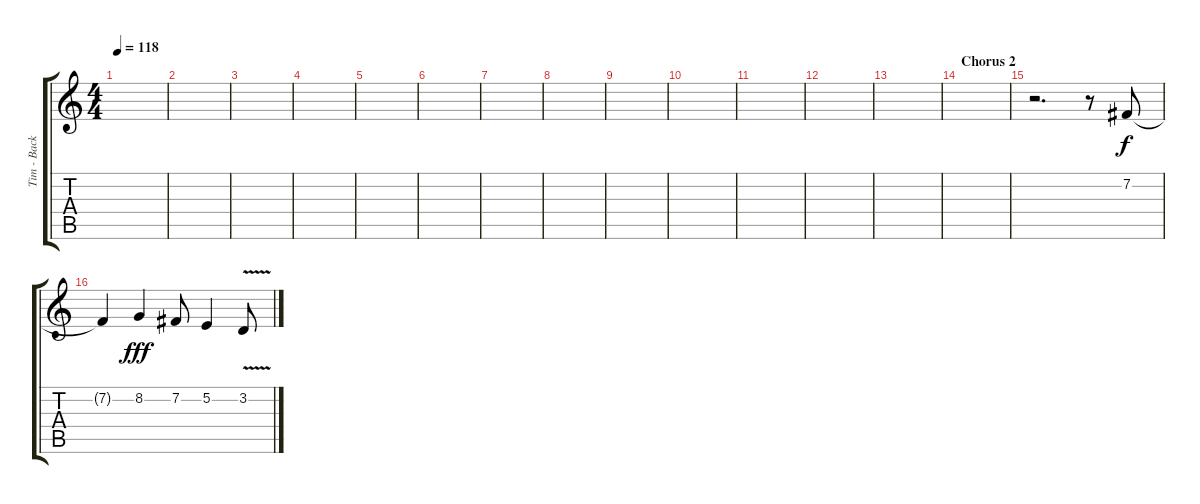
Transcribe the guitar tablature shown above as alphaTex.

\track ("Tim - Backup Vocals" "Tim - Back") {instrument lead1square}
\staff {score tabs}
\tuning (E4 B3 G3 D3 A2 E2) {hide}
\ts (4 4)
\tempo 118
\clef g2
\ks c
|
|
|
|
|
|
|
|
|
|
|
|
|
\section ("" "Chorus 2")
|
r.2{d} r.8 7.2.8 |
7.2{t}.4{dy f} 8.2.4{dy fff} 7.2.8 5.2.4 3.2{v}.8
